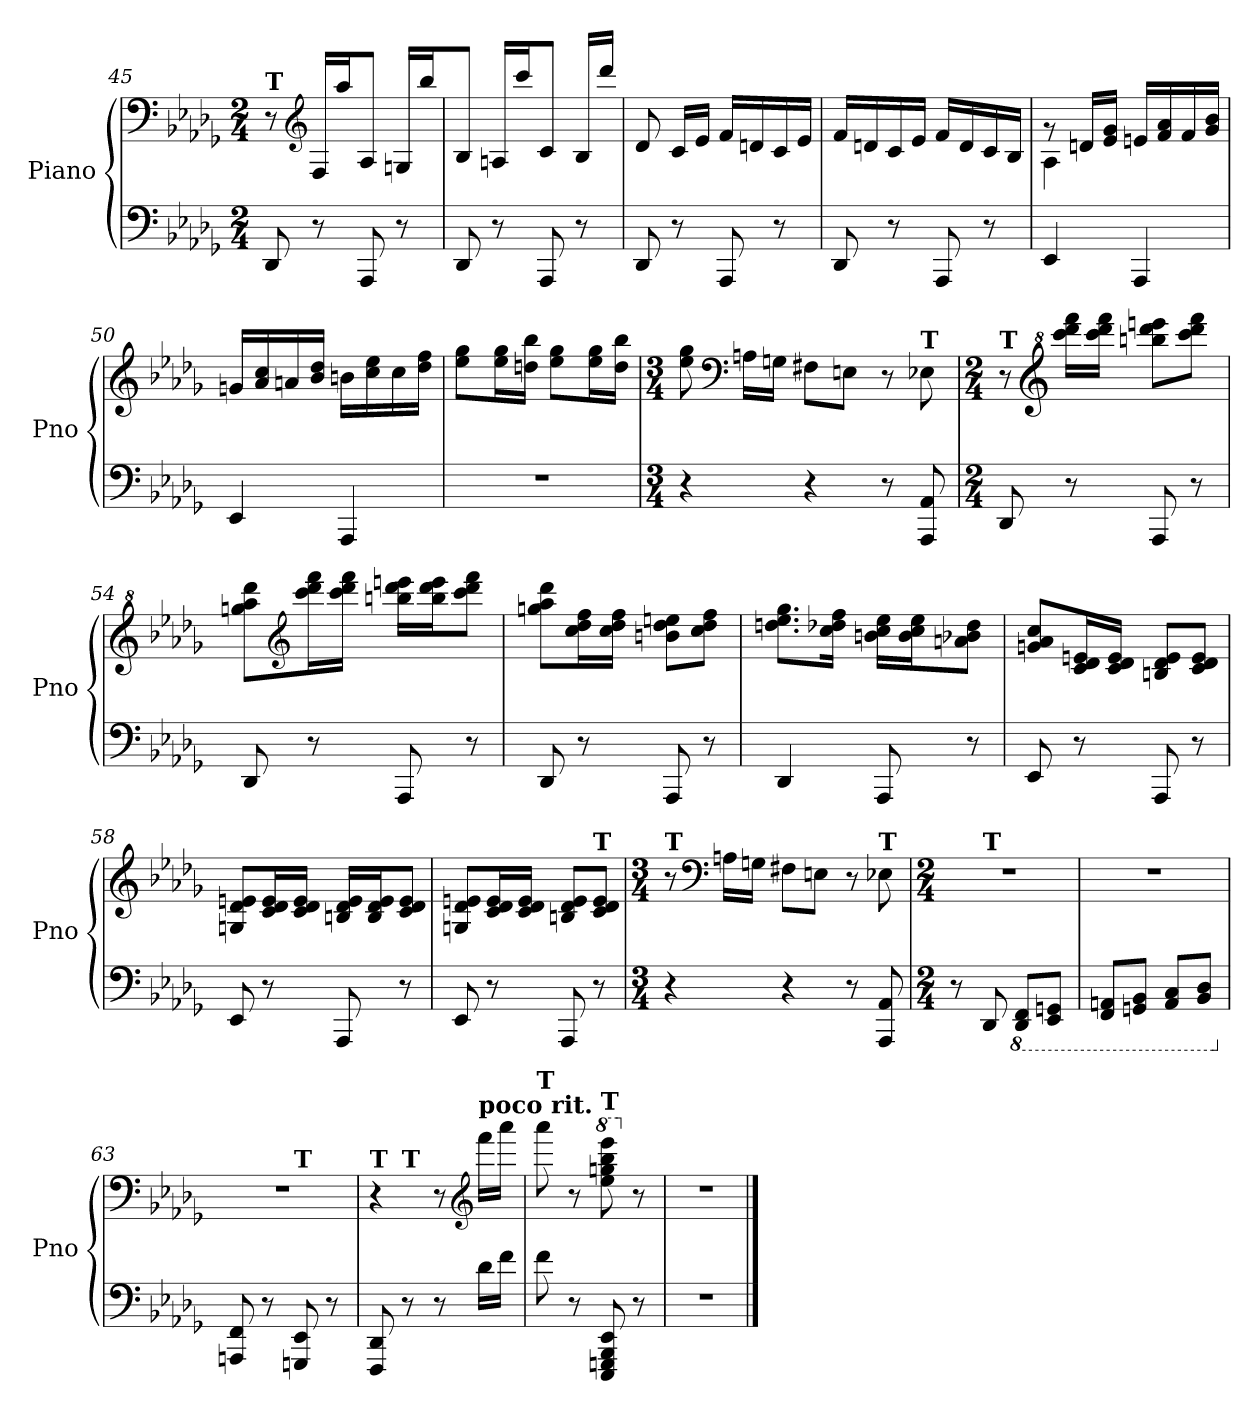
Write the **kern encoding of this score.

**kern	**kern
*part1	*part1
*staff2	*staff1
*I"Piano	*
*I'Pno	*
*clefF4	*clefF4
*k[b-e-a-d-g-]	*k[b-e-a-d-g-]
*M2/4	*M2/4
=45	=45
!	!LO:TX:a:B:t=T
8DD-/	8r
*	*clefG2
8r	16F/LL
.	16aa-/J
8AAA-/	8A-/J
8r	16Gn/LL
.	16bb-/J
=46	=46
8DD-/	8B-/J
8r	16An/LL
.	16ccc/J
8AAA-/	8c/J
8r	16B-/LL
.	16ddd-/JJ
!!LO:PB:g=z
=47	=47
8DD-/	8d-/
8r	16c/LL
.	16e-/JJ
8AAA-/	16f/LL
.	16dn/
8r	16c/
.	16e-/JJ
=48	=48
8DD-/	16f/LL
.	16dn/
8r	16c/
.	16e-/JJ
8AAA-/	16f/LL
.	16d/
8r	16c/
.	16B-/JJ
=49	=49
*	*^
4EE-/	8rg	4A-\
.	16dn/LL	.
.	16e-/ 16g-/JJ	.
4AAA-/	16en/LL	4ryy
.	16f/ 16a-/	.
.	16f/	.
.	16g-/ 16b-/JJ	.
*	*v	*v
=50	=50
4EE-/	16gn/LL
.	16a-/ 16cc/
.	16an/
.	16b-/ 16dd-/JJ
4AAA-/	16bn\LL
.	16cc\ 16ee-\
.	16cc\
.	16dd-\ 16ff\JJ
=51	=51
2r	8ee-\ 8gg-\L
.	16ee-\ 16gg-\L
.	16ddn\ 16bb-\JJ
.	8ee-\ 8gg-\L
.	16ee-\ 16gg-\L
.	16dd\ 16bb-\JJ
!!LO:LB:g=z
=52	=52
*M3/4	*M3/4
4r	8ee-\ 8gg-\
*	*clefF4
.	16An\LL
.	16Gn\JJ
4r	8F#X\L
.	8En\J
8r	8r
!	!LO:TX:a:B:t=T
8AAA-/ 8AA-/	8E-X\
=53	=53
*M2/4	*M2/4
!	!LO:TX:a:B:t=T
8DD-/	8r
*	*clefG^2
8r	16cccc\ 16dddd-\ 16ffff\LL
.	16cccc\ 16dddd-\ 16ffff\JJ
8AAA-/	8bbbn\ 8dddd-\ 8eeeen\L
8r	8cccc\ 8dddd-\ 8ffff\J
=54	=54
8DD-/	8gggn\ 8aaa-\ 8dddd-\L
*	*clefG2
8r	16ccc\ 16ddd-\ 16fff\L
.	16ccc\ 16ddd-\ 16fff\JJ
8AAA-/	16bbn\ 16ddd-\ 16eeen\LL
.	16bb\ 16ddd-\ 16eee\J
8r	8ccc\ 8ddd-\ 8fff\J
!!LO:LB:g=z
=55	=55
8DD-/	8ggn\ 8aa-\ 8ddd-\L
8r	16cc\ 16dd-\ 16ff\L
.	16cc\ 16dd-\ 16ff\JJ
8AAA-/	8bn\ 8dd-\ 8een\L
8r	8cc\ 8dd-\ 8ff\J
=56	=56
4DD-/	8.ddn\ 8.ee-\ 8.gg-\L
.	16cc\ 16dd-X\ 16ff\Jk
8AAA-/	16bn\ 16cc\ 16ee-\LL
.	16b\ 16cc\ 16ee-\J
8r	8an\ 8b-X\ 8dd-\J
=57	=57
8EE-/	8gn/ 8a-/ 8cc/L
8r	16c/ 16d-/ 16en/L
.	16c/ 16d-/ 16e/JJ
8AAA-/	8Bn/ 8d-/ 8e/L
8r	8c/ 8d-/ 8e/J
=58	=58
8EE-/	8Gn/ 8d-/ 8en/L
8r	16c/ 16d-/ 16e/L
.	16c/ 16d-/ 16e/JJ
8AAA-/	16Bn/ 16d-/ 16e/LL
.	16B/ 16d-/ 16e/J
8r	8c/ 8d-/ 8e/J
!!LO:LB:g=z
=59	=59
8EE-/	8Gn/ 8d-/ 8en/L
8r	16c/ 16d-/ 16e/L
.	16c/ 16d-/ 16e/JJ
8AAA-/	8Bn/ 8d-/ 8e/L
!	!LO:TX:a:B:t=T
8r	8c/ 8d-/ 8e/J
=60	=60
*M3/4	*M3/4
!	!LO:TX:a:B:t=T
4r	8r
*	*clefF4
.	16An\LL
.	16Gn\JJ
4r	8F#X\L
.	8En\J
8r	8r
!	!LO:TX:a:B:t=T
8AAA-/ 8AA-/	8E-X\
=61	=61
*M2/4	*M2/4
!	!LO:TX:a:B:t=T
*	*^
8r	2r	8ryy
!	!	!LO:TX:a:B:t=T
8DD-/	.	4.ryy
*8ba	*	*
8DDD-/ 8FFF/L	.	.
8EEE-/ 8GGGn/J	.	.
*	*v	*v
=62	=62
8FFF/ 8AAAn/L	2r
8GGGn/ 8BBB-/J	.
8AAA/ 8CC/L	.
8BBB-/ 8DD-/J	.
=63	=63
*X8ba	*
!	!LO:TX:a:B:t=T
*	*^
8AAAn/ 8FF/	2r	4ryy
8r	.	.
!	!	!LO:TX:a:B:t=T
8GGGn/ 8EE-/	.	4ryy
8r	.	.
!!LO:LB:g=z	!!
=64	=64	=64
!	!LO:TX:a:B:t=T	!
8FFF/ 8DD-/	4r	8ryy
!	!	!LO:TX:a:B:t=T
8r	.	4.ryy
8r	8r	.
*	*clefG2	*
!	!LO:TX:a:B:t=poco rit.	!
16d-\LL	16fff\LL	.
16f\JJ	16aaa-\JJ	.
=65	=65	=65
*^	*	*
!	!	!LO:TX:a:B:t=T	!
8f\	8ryy	8aaa-\	8ryy
8r	8ryy	8r	8ryy
*	*	*8va	*
!	!	!LO:TX:a:B:t=T	!
8EEE-/ 8GGGn/ 8BBB-/ 8EE-/	8EEE-/yy 8GGG/yy 8BBB-/yy 8EE-/yy	8eee-\ 8gggn\ 8bbb-\ 8eeee-\	8eee-\yy 8ggg\yy 8bbb-\yy 8eeee-\yy
*	*	*X8va	*
8r	8ryy	8r	8ryy
*v	*v	*	*
*	*v	*v
=66	=66
2r	2r
==	==
*-	*-
